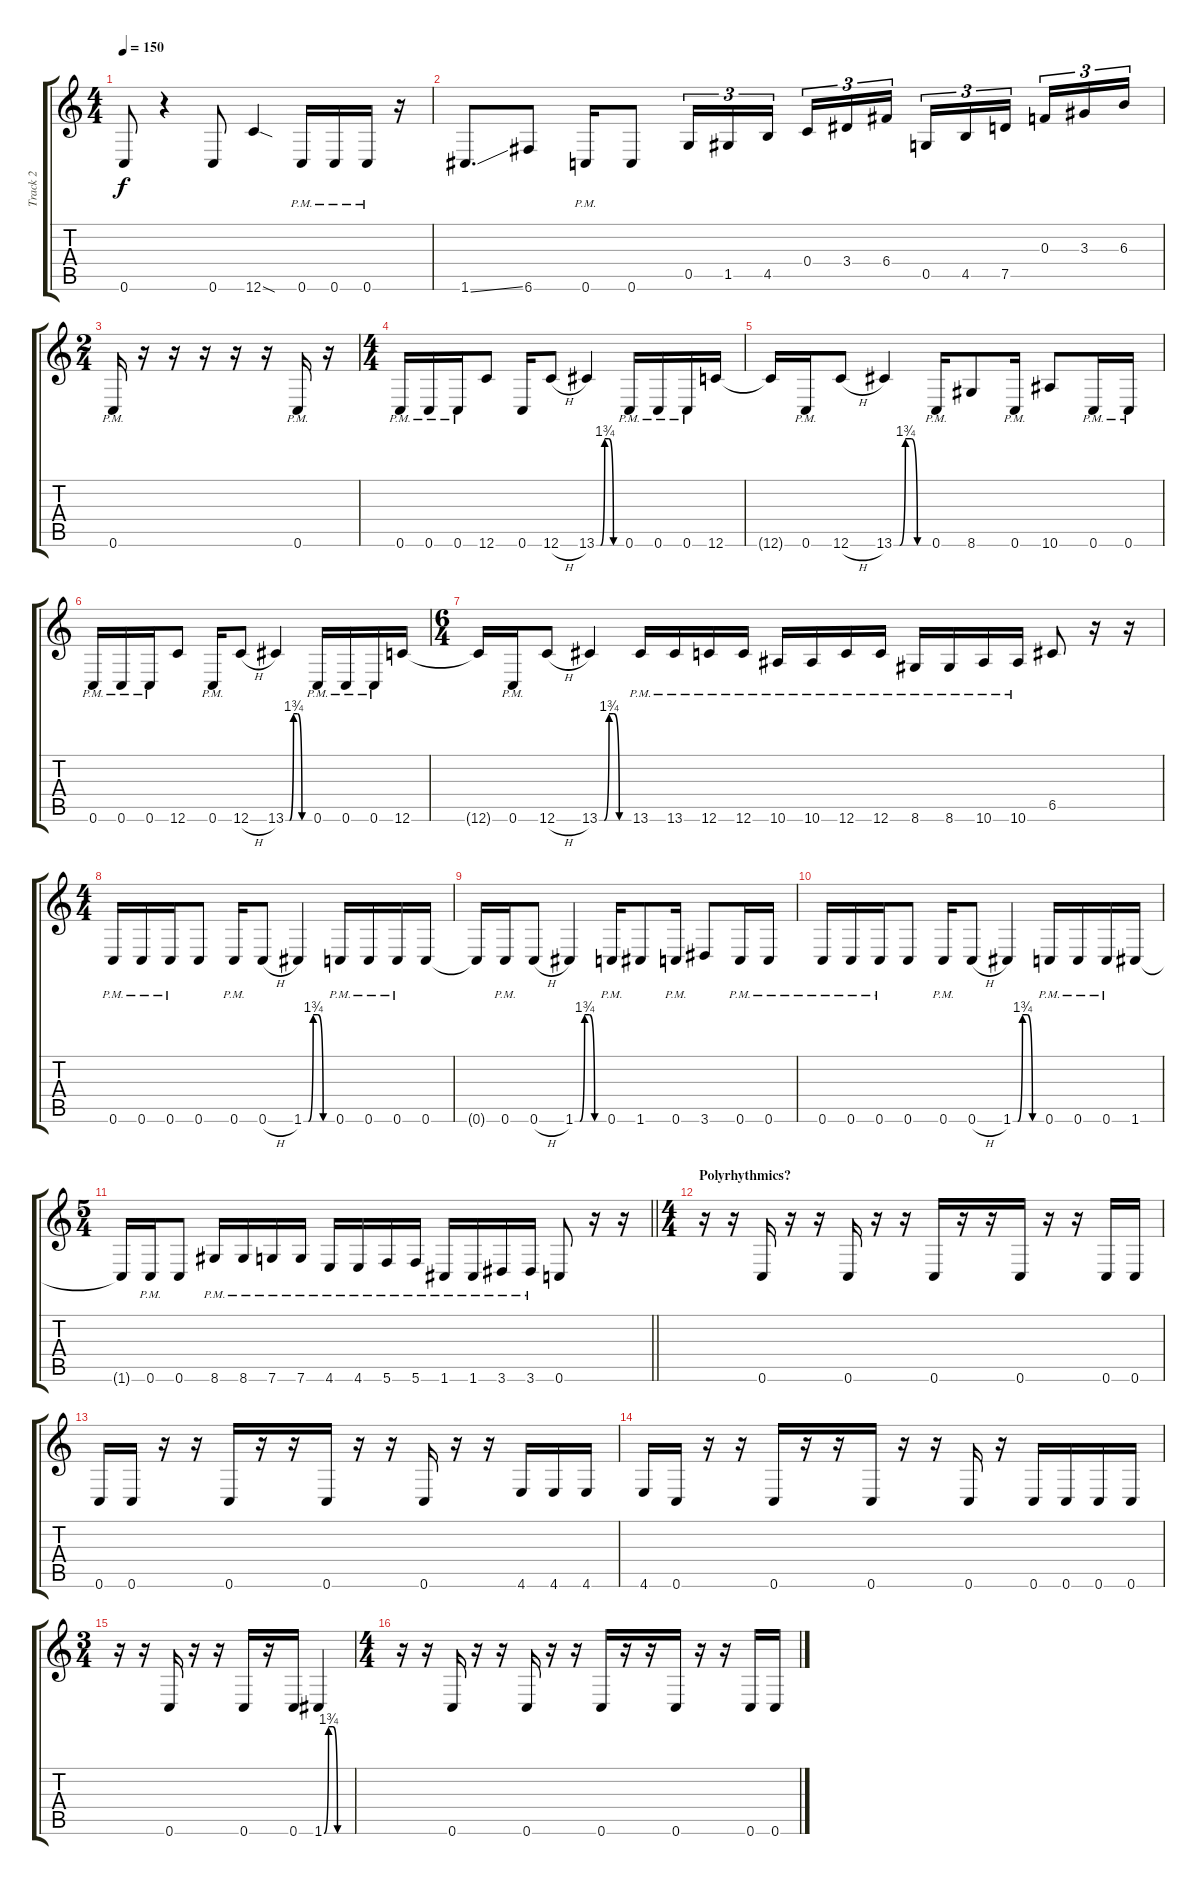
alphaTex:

\track ("Track 2" "Track 2") {instrument distortionguitar}
\staff {score tabs}
\tuning (D4 A3 F3 C3 G2 C2) {hide}
\ts (4 4)
\tempo 150
\clef g2
\ks c
0.6.8{dy f} r.4 0.6.8 12.6{sod}.4 0.6{pm}.16 0.6{pm}.16 0.6{pm}.16 r.16 |
1.6{ss}.8{d} 6.6.8 0.6{pm}.16 0.6.8 0.5.16{tu (3 2)} 1.5.16{tu (3 2)} 4.5.16{tu (3 2) beam splitsecondary} 0.4.16{tu (3 2)} 3.4.16{tu (3 2)} 6.4.16{tu (3 2)} 0.5.16{tu (3 2)} 4.5.16{tu (3 2)} 7.5.16{tu (3 2) beam splitsecondary} 0.3.16{tu (3 2)} 3.3.16{tu (3 2)} 6.3.16{tu (3 2)} |
\ts (2 4)
0.6{pm}.16 r.16 r.16 r.16 r.16 r.16 0.6{pm}.16 r.16 |
\ts (4 4)
0.6{pm}.16 0.6{pm}.16 0.6{pm}.16 12.6.8 0.6.16 12.6{h}.8 13.6{be (custom 0 0 10 0 20 7 30 7 41 0 60 0)}.4 0.6{pm}.16 0.6{pm}.16 0.6{pm}.16 12.6.16 |
12.6{t}.16 0.6{pm}.16 12.6{h}.8 13.6{be (custom 0 0 10 0 20 7 30 7 41 0 60 0)}.4 0.6{pm}.16 8.6.8 0.6{pm}.16 10.6.8 0.6{pm}.16 0.6{pm}.16 |
0.6{pm}.16 0.6{pm}.16 0.6{pm}.16 12.6.8 0.6{pm}.16 12.6{h}.8 13.6{be (custom 0 0 10 0 20 7 30 7 41 0 60 0)}.4 0.6{pm}.16 0.6{pm}.16 0.6{pm}.16 12.6.16 |
\ts (6 4)
12.6{t}.16 0.6{pm}.16 12.6{h}.8 13.6{be (custom 0 0 10 0 20 7 30 7 41 0 60 0)}.4 13.6{pm}.16 13.6{pm}.16 12.6{pm}.16 12.6{pm}.16 10.6{pm}.16 10.6{pm}.16 12.6{pm}.16 12.6{pm}.16 8.6{pm}.16 8.6{pm}.16 10.6{pm}.16 10.6{pm}.16 6.5.8 r.16 r.16 |
\ts (4 4)
0.6{pm}.16 0.6{pm}.16 0.6{pm}.16 0.6.8 0.6{pm}.16 0.6{h}.8 1.6{be (custom 0 0 10 0 20 7 30 7 41 0 60 0)}.4 0.6{pm}.16 0.6{pm}.16 0.6{pm}.16 0.6.16 |
0.6{t}.16 0.6{pm}.16 0.6{h}.8 1.6{be (custom 0 0 10 0 20 7 30 7 41 0 60 0)}.4 0.6{pm}.16 1.6.8 0.6{pm}.16 3.6.8 0.6{pm}.16 0.6{pm}.16 |
0.6{pm}.16 0.6{pm}.16 0.6{pm}.16 0.6.8 0.6{pm}.16 0.6{h}.8 1.6{be (custom 0 0 10 0 20 7 30 7 41 0 60 0)}.4 0.6{pm}.16 0.6{pm}.16 0.6{pm}.16 1.6.16 |
\ts (5 4)
\barLineRight lightlight
1.6{t}.16 0.6{pm}.16 0.6.8 8.6{pm}.16 8.6{pm}.16 7.6{pm}.16 7.6{pm}.16 4.6{pm}.16 4.6{pm}.16 5.6{pm}.16 5.6{pm}.16 1.6{pm}.16 1.6{pm}.16 3.6{pm}.16 3.6{pm}.16 0.6.8 r.16 r.16 |
\ts (4 4)
\section ("" "Polyrhythmics?")
r.16 r.16 0.6.16 r.16 r.16 0.6.16 r.16 r.16 0.6.16 r.16 r.16 0.6.16 r.16 r.16 0.6.16 0.6.16 |
0.6.16 0.6.16 r.16 r.16 0.6.16 r.16 r.16 0.6.16 r.16 r.16 0.6.16 r.16 r.16 4.6.16 4.6.16 4.6.16 |
4.6.16 0.6.16 r.16 r.16 0.6.16 r.16 r.16 0.6.16 r.16 r.16 0.6.16 r.16 0.6.16 0.6.16 0.6.16 0.6.16 |
\ts (3 4)
r.16 r.16 0.6.16 r.16 r.16 0.6.16 r.16 0.6.16 1.6{be (custom 0 0 10 7 20 7 30 0 60 0)}.4 |
\ts (4 4)
r.16 r.16 0.6.16 r.16 r.16 0.6.16 r.16 r.16 0.6.16 r.16 r.16 0.6.16 r.16 r.16 0.6.16 0.6.16
